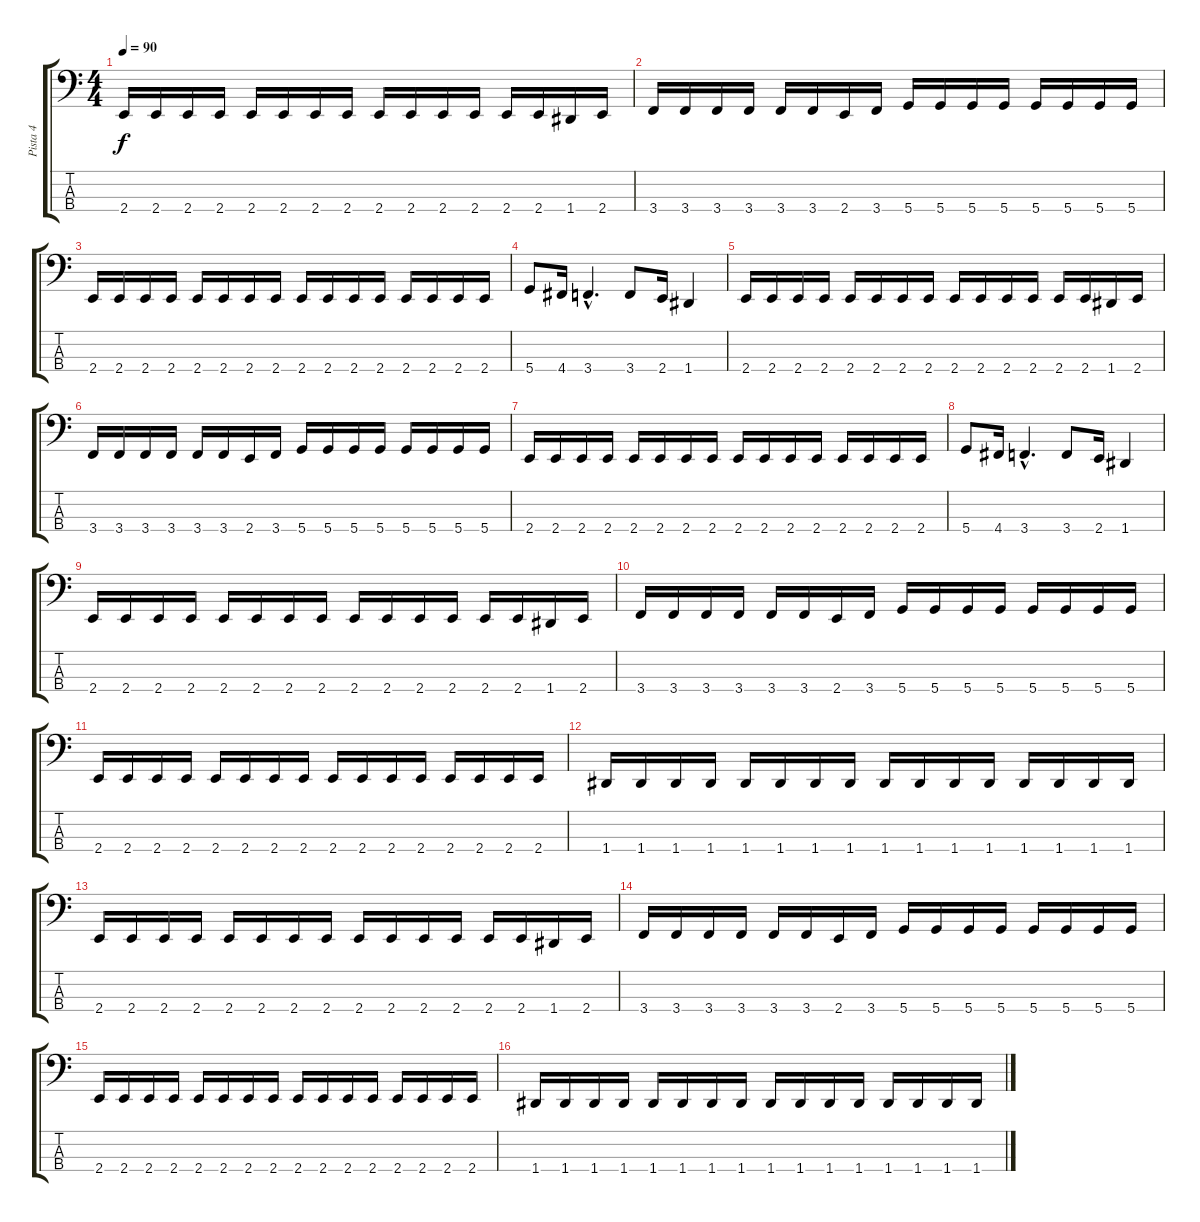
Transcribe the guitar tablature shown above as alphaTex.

\track ("Pista 4" "Pista 4") {instrument electricbasspick}
\staff {score tabs}
\tuning (F2 C2 G1 D1) {hide}
\ts (4 4)
\tempo 90
\clef f4
\ks c
2.4.16{dy f} 2.4.16 2.4.16 2.4.16 2.4.16 2.4.16 2.4.16 2.4.16 2.4.16 2.4.16 2.4.16 2.4.16 2.4.16 2.4.16 1.4.16 2.4.16 |
3.4.16 3.4.16 3.4.16 3.4.16 3.4.16 3.4.16 2.4.16 3.4.16 5.4.16 5.4.16 5.4.16 5.4.16 5.4.16 5.4.16 5.4.16 5.4.16 |
2.4.16 2.4.16 2.4.16 2.4.16 2.4.16 2.4.16 2.4.16 2.4.16 2.4.16 2.4.16 2.4.16 2.4.16 2.4.16 2.4.16 2.4.16 2.4.16 |
5.4.8 4.4.16 3.4{hac}.4{d} 3.4.8 2.4.16 1.4.4 |
2.4.16 2.4.16 2.4.16 2.4.16 2.4.16 2.4.16 2.4.16 2.4.16 2.4.16 2.4.16 2.4.16 2.4.16 2.4.16 2.4.16 1.4.16 2.4.16 |
3.4.16 3.4.16 3.4.16 3.4.16 3.4.16 3.4.16 2.4.16 3.4.16 5.4.16 5.4.16 5.4.16 5.4.16 5.4.16 5.4.16 5.4.16 5.4.16 |
2.4.16 2.4.16 2.4.16 2.4.16 2.4.16 2.4.16 2.4.16 2.4.16 2.4.16 2.4.16 2.4.16 2.4.16 2.4.16 2.4.16 2.4.16 2.4.16 |
5.4.8 4.4.16 3.4{hac}.4{d} 3.4.8 2.4.16 1.4.4 |
2.4.16 2.4.16 2.4.16 2.4.16 2.4.16 2.4.16 2.4.16 2.4.16 2.4.16 2.4.16 2.4.16 2.4.16 2.4.16 2.4.16 1.4.16 2.4.16 |
3.4.16 3.4.16 3.4.16 3.4.16 3.4.16 3.4.16 2.4.16 3.4.16 5.4.16 5.4.16 5.4.16 5.4.16 5.4.16 5.4.16 5.4.16 5.4.16 |
2.4.16 2.4.16 2.4.16 2.4.16 2.4.16 2.4.16 2.4.16 2.4.16 2.4.16 2.4.16 2.4.16 2.4.16 2.4.16 2.4.16 2.4.16 2.4.16 |
1.4.16 1.4.16 1.4.16 1.4.16 1.4.16 1.4.16 1.4.16 1.4.16 1.4.16 1.4.16 1.4.16 1.4.16 1.4.16 1.4.16 1.4.16 1.4.16 |
2.4.16 2.4.16 2.4.16 2.4.16 2.4.16 2.4.16 2.4.16 2.4.16 2.4.16 2.4.16 2.4.16 2.4.16 2.4.16 2.4.16 1.4.16 2.4.16 |
3.4.16 3.4.16 3.4.16 3.4.16 3.4.16 3.4.16 2.4.16 3.4.16 5.4.16 5.4.16 5.4.16 5.4.16 5.4.16 5.4.16 5.4.16 5.4.16 |
2.4.16 2.4.16 2.4.16 2.4.16 2.4.16 2.4.16 2.4.16 2.4.16 2.4.16 2.4.16 2.4.16 2.4.16 2.4.16 2.4.16 2.4.16 2.4.16 |
1.4.16 1.4.16 1.4.16 1.4.16 1.4.16 1.4.16 1.4.16 1.4.16 1.4.16 1.4.16 1.4.16 1.4.16 1.4.16 1.4.16 1.4.16 1.4.16
